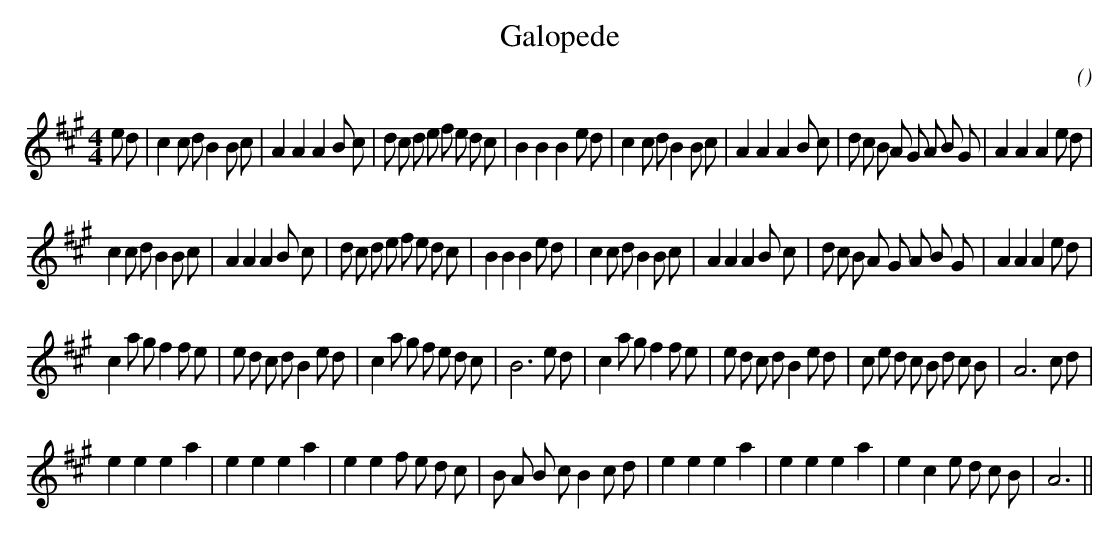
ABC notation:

X:1
T: Galopede
C:
O:
M:4/4
K:A
K:A
M:4/4
L:1/16
e2 d2 |c4 c2 d2 B4 B2 c2 |A4 A4 A4 B2 c2 |d2 c2 d2 e2 f2 e2 d2 c2 |B4 B4 B4 e2 d2 |c4 c2 d2 B4 B2 c2 |A4 A4 A4 B2 c2 |d2 c2 B2 A2 G2 A2 B2 G2 |A4 A4 A4 e2 d2 |
c4 c2 d2 B4 B2 c2 |A4 A4 A4 B2 c2 |d2 c2 d2 e2 f2 e2 d2 c2 |B4 B4 B4 e2 d2 |c4 c2 d2 B4 B2 c2 |A4 A4 A4 B2 c2 |d2 c2 B2 A2 G2 A2 B2 G2 |A4 A4 A4 e2 d2 |
c4 a2 g2 f4 f2 e2 |e2 d2 c2 d2 B4 e2 d2 |c4 a2 g2 f2 e2 d2 c2 |B12 e2 d2 |c4 a2 g2 f4 f2 e2 |e2 d2 c2 d2 B4 e2 d2 |c2 e2 d2 c2 B2 d2 c2 B2 |A12 c2 d2 |
e4 e4 e4 a4 |e4 e4 e4 a4 |e4 e4 f2 e2 d2 c2 |B2 A2 B2 c2 B4 c2 d2 |e4 e4 e4 a4 |e4 e4 e4 a4 |e4 c4 e2 d2 c2 B2 |A12 ||
